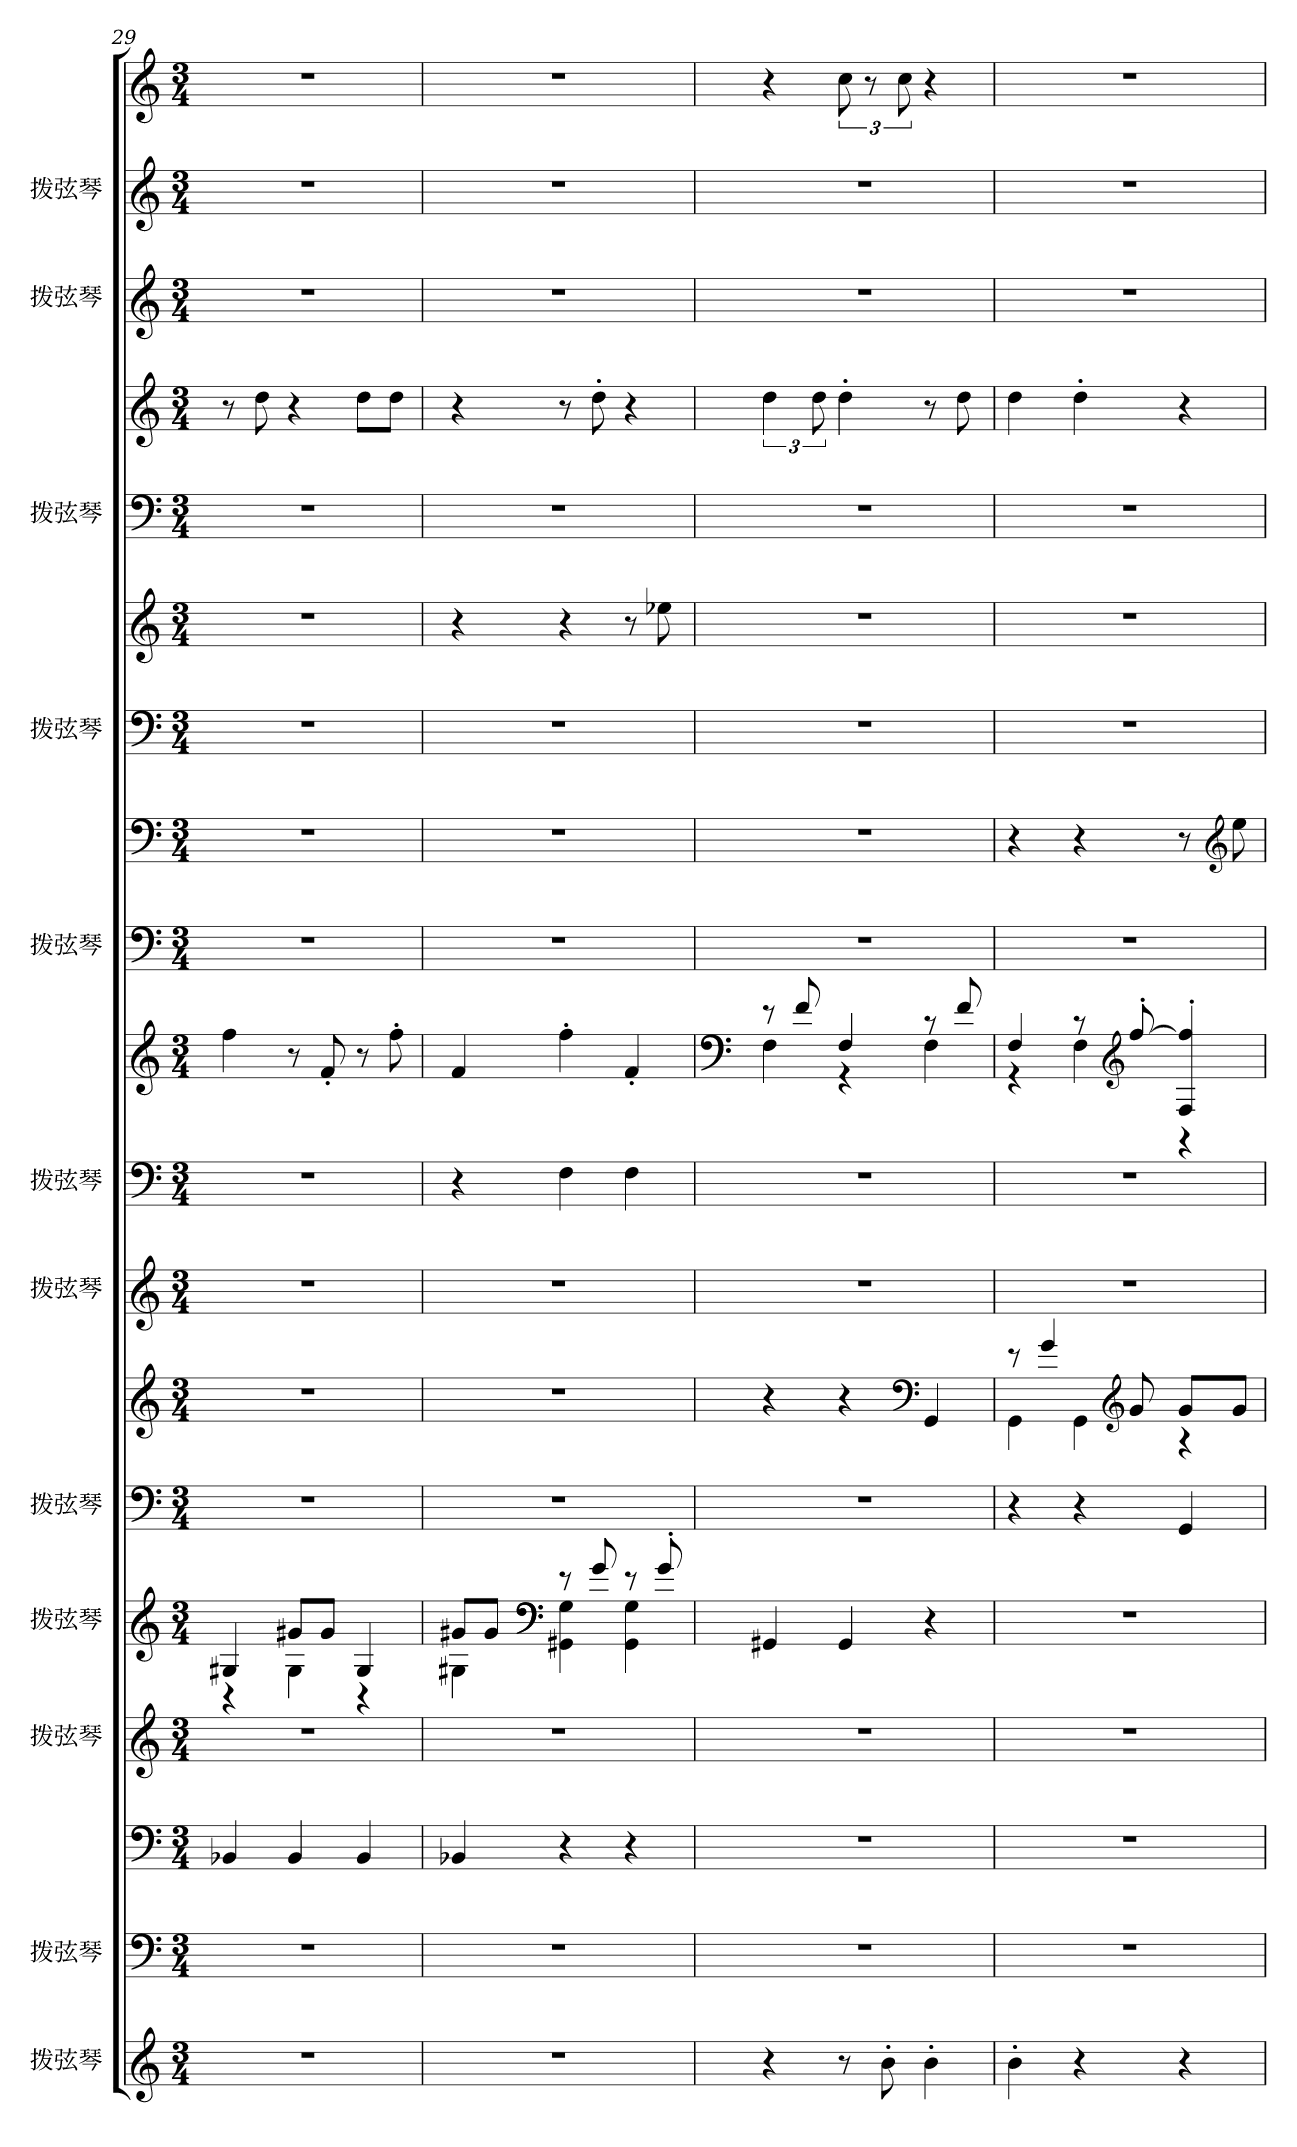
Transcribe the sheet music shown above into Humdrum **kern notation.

**kern	**kern	**kern	**kern	**kern	**kern	**kern	**kern	**kern	**kern	**kern	**kern	**kern	**kern	**kern	**kern	**kern	**kern	**kern
*part12	*part11	*part11	*part10	*part9	*part8	*part8	*part7	*part6	*part6	*part5	*part5	*part4	*part4	*part3	*part3	*part2	*part1	*part1
*staff19	*staff18	*staff17	*staff16	*staff15	*staff14	*staff13	*staff12	*staff11	*staff10	*staff9	*staff8	*staff7	*staff6	*staff5	*staff4	*staff3	*staff2	*staff1
*I"拨弦琴	*I"拨弦琴	*	*I"拨弦琴	*I"拨弦琴	*I"拨弦琴	*	*I"拨弦琴	*I"拨弦琴	*	*I"拨弦琴	*	*I"拨弦琴	*	*I"拨弦琴	*	*I"拨弦琴	*I"拨弦琴	*
*clefG2	*clefF4	*clefF4	*clefG2	*clefG2	*clefF4	*clefG2	*clefG2	*clefF4	*clefG2	*clefF4	*clefF4	*clefF4	*clefG2	*clefF4	*clefG2	*clefG2	*clefG2	*clefG2
*k[]	*k[]	*k[]	*k[]	*k[]	*k[]	*k[]	*k[]	*k[]	*k[]	*k[]	*k[]	*k[]	*k[]	*k[]	*k[]	*k[]	*k[]	*k[]
*M3/4	*M3/4	*M3/4	*M3/4	*M3/4	*M3/4	*M3/4	*M3/4	*M3/4	*M3/4	*M3/4	*M3/4	*M3/4	*M3/4	*M3/4	*M3/4	*M3/4	*M3/4	*M3/4
=29	=29	=29	=29	=29	=29	=29	=29	=29	=29	=29	=29	=29	=29	=29	=29	=29	=29	=29
*	*	*	*	*^	*	*	*	*	*	*	*	*	*	*	*	*	*	*
2.r	2.r	4BB-X/	2.r	4G#X/	4r	2.r	2.r	2.r	2.r	4ff\	2.r	2.r	2.r	2.r	2.r	8r	2.r	2.r	2.r
.	.	.	.	.	.	.	.	.	.	.	.	.	.	.	.	8dd\	.	.	.
.	.	4BB-/	.	8g#X/L	4G#\	.	.	.	.	8r	.	.	.	.	.	4r	.	.	.
.	.	.	.	8g#/J	.	.	.	.	.	8f'/	.	.	.	.	.	.	.	.	.
.	.	4BB-/	.	4G#/	4r	.	.	.	.	8r	.	.	.	.	.	8dd\L	.	.	.
.	.	.	.	.	.	.	.	.	.	8ff'\	.	.	.	.	.	8dd\J	.	.	.
=30	=30	=30	=30	=30	=30	=30	=30	=30	=30	=30	=30	=30	=30	=30	=30	=30	=30	=30	=30
2.r	2.r	4BB-X/	2.r	8g#X/L	4G#X\	2.r	2.r	2.r	4r	4f/	2.r	2.r	2.r	4r	2.r	4r	2.r	2.r	2.r
.	.	.	.	8g#/J	.	.	.	.	.	.	.	.	.	.	.	.	.	.	.
*	*	*	*	*clefF4	*	*	*	*	*	*	*	*	*	*	*	*	*	*	*
.	.	4r	.	8r	4GG#X\ 4G#\	.	.	.	4F\	4ff'\	.	.	.	4r	.	8r	.	.	.
.	.	.	.	8g#/	.	.	.	.	.	.	.	.	.	.	.	8dd'\	.	.	.
.	.	4r	.	8r	4GG#\ 4G#\	.	.	.	4F\	4f'/	.	.	.	8r	.	4r	.	.	.
.	.	.	.	8g#'/	.	.	.	.	.	.	.	.	.	8ee-X\	.	.	.	.	.
*	*	*	*	*v	*v	*	*	*	*	*	*	*	*	*	*	*	*	*	*
=31	=31	=31	=31	=31	=31	=31	=31	=31	=31	=31	=31	=31	=31	=31	=31	=31	=31	=31
*	*	*	*	*	*	*	*	*	*clefF4	*	*	*	*	*	*	*	*	*
*	*	*	*	*	*	*	*	*	*^	*	*	*	*	*	*	*	*	*
4r	2.r	2.r	2.r	4GG#X/	2.r	4r	2.r	2.r	8r	4F\	2.r	2.r	2.r	2.r	2.r	6dd\	2.r	2.r	4r
.	.	.	.	.	.	.	.	.	8f/	.	.	.	.	.	.	.	.	.	.
.	.	.	.	.	.	.	.	.	.	.	.	.	.	.	.	12dd\	.	.	.
8r	.	.	.	4GG#/	.	4r	.	.	4F/	4r	.	.	.	.	.	4dd'\	.	.	12cc\
.	.	.	.	.	.	.	.	.	.	.	.	.	.	.	.	.	.	.	12r
8b'\	.	.	.	.	.	.	.	.	.	.	.	.	.	.	.	.	.	.	.
.	.	.	.	.	.	.	.	.	.	.	.	.	.	.	.	.	.	.	12cc\
*	*	*	*	*	*	*clefF4	*	*	*	*	*	*	*	*	*	*	*	*	*
4b'\	.	.	.	4r	.	4GG/	.	.	8r	4F\	.	.	.	.	.	8r	.	.	4r
.	.	.	.	.	.	.	.	.	8f/	.	.	.	.	.	.	8dd\	.	.	.
!!LO:PB:g=z
=32	=32	=32	=32	=32	=32	=32	=32	=32	=32	=32	=32	=32	=32	=32	=32	=32	=32	=32	=32
*	*	*	*	*	*	*^	*	*	*	*	*	*	*	*	*	*	*	*	*
4b'\	2.r	2.r	2.r	2.r	4r	8r	4GG\	2.r	2.r	4F/	4r	2.r	4r	2.r	2.r	2.r	4dd\	2.r	2.r	2.r
.	.	.	.	.	.	4g/	.	.	.	.	.	.	.	.	.	.	.	.	.	.
4r	.	.	.	.	4r	.	4GG\	.	.	8r	4F\	.	4r	.	.	.	4dd'\	.	.	.
*	*	*	*	*	*	*clefG2	*	*	*	*clefG2	*	*	*	*	*	*	*	*	*	*
.	.	.	.	.	.	8g/	.	.	.	[8ff'/	.	.	.	.	.	.	.	.	.	.
4r	.	.	.	.	4GG/	8g/L	4r	.	.	4F/' 4ff/]'	4r	.	8r	.	.	.	4r	.	.	.
*	*	*	*	*	*	*	*	*	*	*	*	*	*clefG2	*	*	*	*	*	*	*
.	.	.	.	.	.	8g/J	.	.	.	.	.	.	8ee\	.	.	.	.	.	.	.
*	*	*	*	*	*	*v	*v	*	*	*v	*v	*	*	*	*	*	*	*	*	*
=	=	=	=	=	=	=	=	=	=	=	=	=	=	=	=	=	=	=
*-	*-	*-	*-	*-	*-	*-	*-	*-	*-	*-	*-	*-	*-	*-	*-	*-	*-	*-
